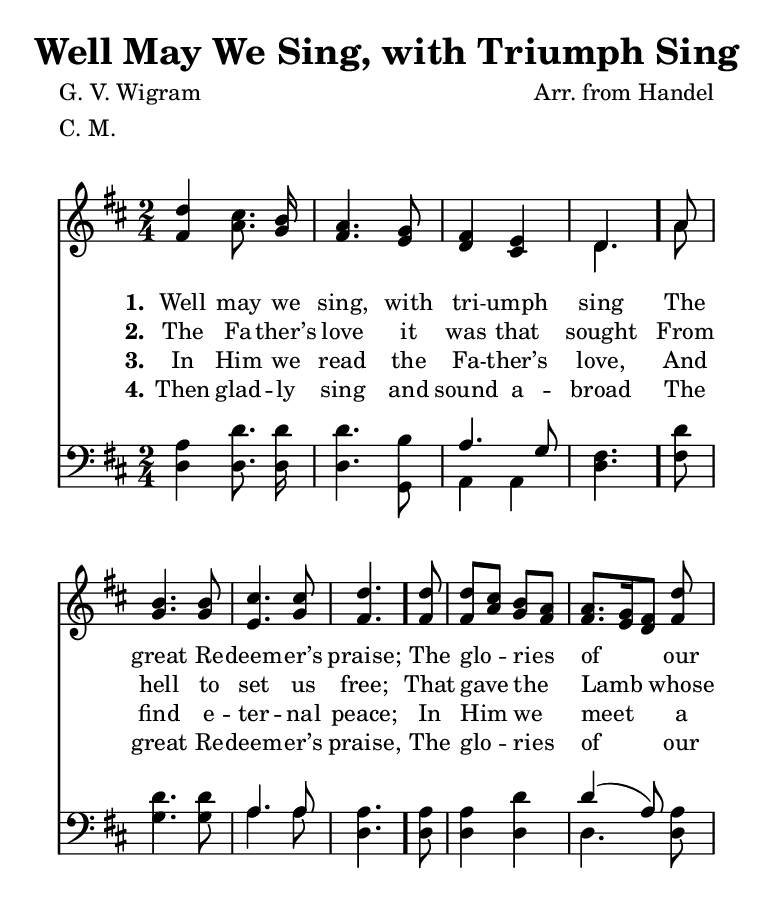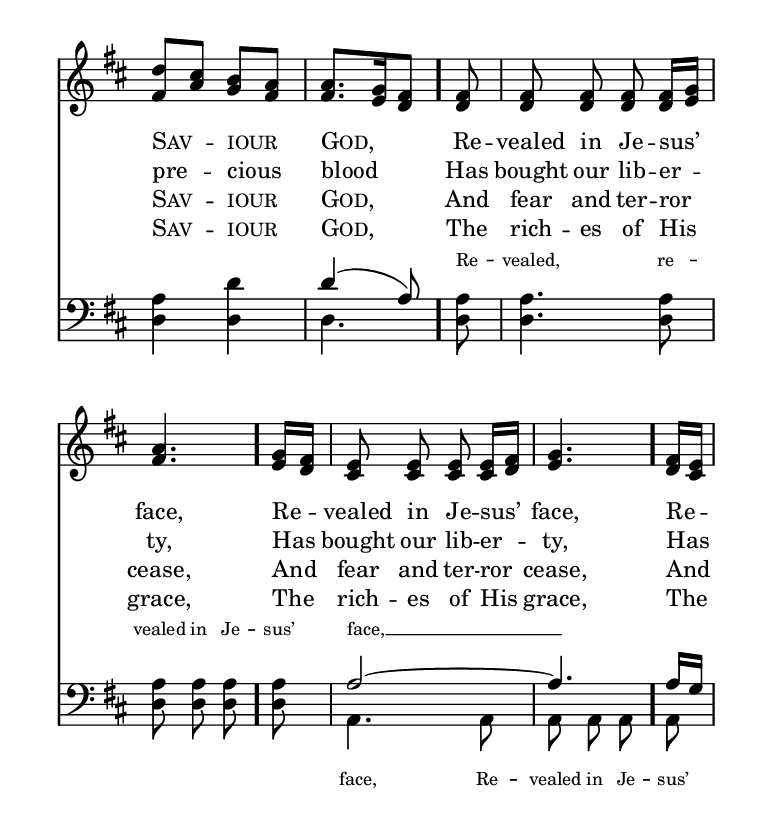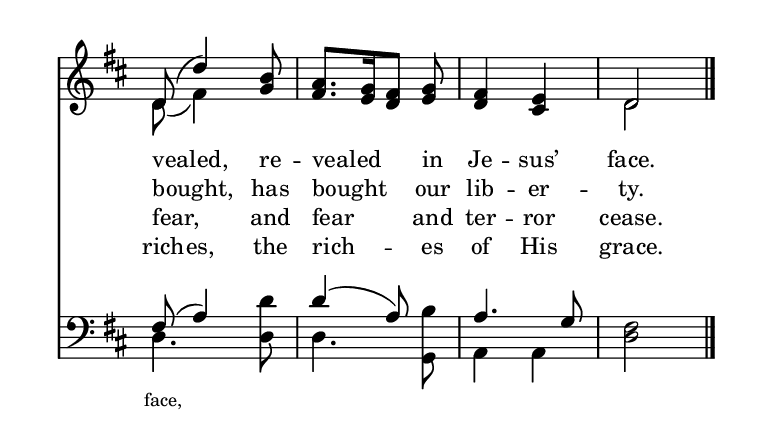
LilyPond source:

\include "common/global.ily"
\paper {
  \include "common/paper.ily"
  ragged-bottom = ##t
  system-system-spacing.padding = 5
}

\header{
  %gospel
  hymnnumber = "285"
  title = "Well May We Sing, with Triumph Sing"
  tunename = "Antioch"
  meter = "C. M."
  poet = "G. V. Wigram"
  composer = "Arr. from Handel"
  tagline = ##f
}

global = {
  \include "common/overrides.ily"
  \override Staff.TimeSignature.style = #'numbered
  \time 2/4
  \override Score.MetronomeMark.transparent = ##t % hide all fermata changes too
  \tempo 4=80
  \key d \major
  \autoBeamOff
}

notesSoprano = {
\global
\relative c'' {

  d4 cis8. b16 | a4. g8 | fis4 e | d4.
  a'8 | b4. b8 | cis4. cis8 | d4. \eogbreak
  d8 | d8[ cis] b[ a] | a8.[ g16 fis8] d'8 | d8[ cis] b[ a] | a8.[ g16 fis8]
  fis8 | fis fis fis fis16[ g] | a4.
  g16[ fis] | e8 e e e16[ fis] | g4.
  fis16[ e] | d8( d'4) b8 | a8.[ g16 fis8] g8 | fis4 e | d2 |

  \bar "|."

}
}

notesAlto = {
\global
\relative e' {

  fis4 a8. g16 | fis4. e8 | d4 cis | d4.
  a'8 | g4. g8 | e4. g8 | fis4.
  fis8 | fis8[ a] g[ fis] | fis8.[ e16 d8] fis8 | fis8[ a] g[ fis] | fis8.[ e16 d8]
  d8 | d d d d16[ e] | fis4.
  e16[ d] | cis8 cis cis cis16[ d] | e4.
  d16[ cis] | d8( fis4) g8 | fis8.[ e16 d8] e | d4 cis | d2 |

}
}

notesTenor = {
\global
\relative a {

  a4 d8. d16 | d4. b8 | a4. g8 | fis4.
  d'8 | d4. d8 | a4. a8 | a4.
  a8 | a4 d | d4( a8) a8 | a4 d | d4( a8)
  a8 | a4. a8 | a a a a | a2 ~ | a4.
  a16[ g] | fis8( a4) d8 | d4( a8) b | a4. g8 | fis2 |

}
}

notesBass = {
\global
\relative f {

  d4 d8. d16 | d4. g,8 | a4 a | d4.
  fis8 | g4. g8 | a4. a8 | d,4.
  d8 | d4 d | d4. d8 | d4 d | d4.
  d8 | d4. d8 | d d d d |
  a4. a8 | a a a a | d4. d8 | d4. g,8 | a4 a | d2

}
}

wordsA = \lyricmode {
\set stanza = "1."

Well may we sing, with tri -- umph sing \bar "."
The great Re -- deem -- er’s praise; \bar "."
The glo -- ries of our \markup\caps Sav -- \markup\caps iour \markup\caps God, \bar "."
Re -- vealed in Je -- sus’ face, \bar "."
Re -- vealed in Je -- sus’ face, \bar "."
Re -- vealed, re -- vealed in Je -- sus’ face. \bar "."

}

wordsB = \lyricmode {
\set stanza = "2."

The Fa -- ther’s love it was that sought
From hell to set us free;
That gave the Lamb whose pre -- cious blood
Has bought our lib -- er -- ty,
Has bought our lib -- er -- ty,
Has bought, has bought our lib -- er -- ty.

}

wordsC = \lyricmode {
\set stanza = "3."

In Him we read the Fa -- ther’s love,
And find e -- ter -- nal peace;
In Him we meet a \markup\caps Sav -- \markup\caps iour \markup\caps God,
And fear and ter -- ror cease,
And fear and ter -- ror cease,
And fear, and fear and ter -- ror cease.

}

wordsD = \lyricmode {
\set stanza = "4."

Then glad -- ly sing and sound a -- broad
The great Re -- deem -- er’s praise,
The glo -- ries of our \markup\caps Sav -- \markup\caps iour \markup\caps God,
The rich -- es of His grace,
The rich -- es of His grace,
The { \mon } rich -- es, { \moff } the rich -- es of His grace.

}

underWordsTenor = \lyricmode {
\override LyricText.font-size = #-2

\repeat unfold 22 \skip 4
Re -- vealed, re -- vealed in Je -- sus’ face, __

}

underWordsBass = \lyricmode {
\override LyricText.font-size = #-2

\repeat unfold 29 \skip 4
face, Re -- vealed in Je -- sus’ face,

}

\score {
  \context ChoirStaff <<
    \context Staff = upper <<
      \set Staff.autoBeaming = ##f
      \set ChoirStaff.systemStartDelimiter = #'SystemStartBar
      \set ChoirStaff.printPartCombineTexts = ##f
      \partcombine #'(2 . 11) \notesSoprano \notesAlto
      \context NullVoice = sopranos { \voiceOne << \notesSoprano >> }
      \context Lyrics = one   \lyricsto sopranos \wordsA
      \context Lyrics = two   \lyricsto sopranos \wordsB
      \context Lyrics = three \lyricsto sopranos \wordsC
      \context Lyrics = four  \lyricsto sopranos \wordsD
    >>
    \context Staff = men <<
      \set Staff.autoBeaming = ##f
      \clef bass
      \set ChoirStaff.printPartCombineTexts = ##f
      \partcombine #'(2 . 11) \notesTenor \notesBass
      \context NullVoice = tenors { \voiceOne << \notesTenor >> }
      \context NullVoice = basses { \voiceTwo << \notesBass >> }
      \context Lyrics = five \with { alignAboveContext = men } \lyricsto tenors \underWordsTenor
      \context Lyrics = six  \with { alignBelowContext = men } \lyricsto basses \underWordsBass
    >>
  >>
  \layout {
    \include "common/layout.ily"
  }
  \midi{
    \include "common/midi.ily"
  }
}

\version "2.19.49"  % necessary for upgrading to future LilyPond versions.

% vi:set et ts=2 sw=2 ai nocindent syntax=lilypond:
